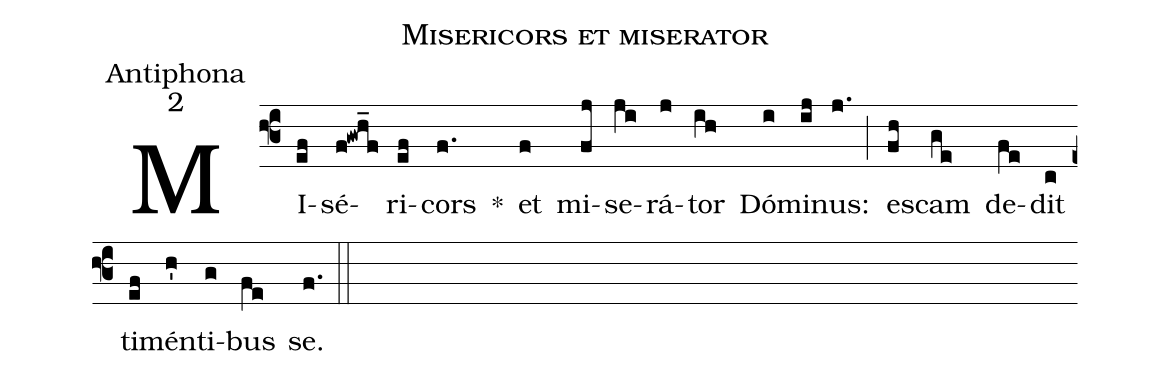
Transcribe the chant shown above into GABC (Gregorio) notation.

name:Misericors et miserator;
office-part:Antiphona;
mode:2;
%%
(f3) MI(ef)sé(f!gwh_f)ri(ef)cors(f.) *() et(f) mi(fj)se(ji)rá(j)tor(ih) Dó(i)mi(ij)nus:(j.) (;) e(fh)scam(ge) de(fe)dit(c) ti(ef)mén(h')ti(g)bus(fe) se.(f.) (::)
